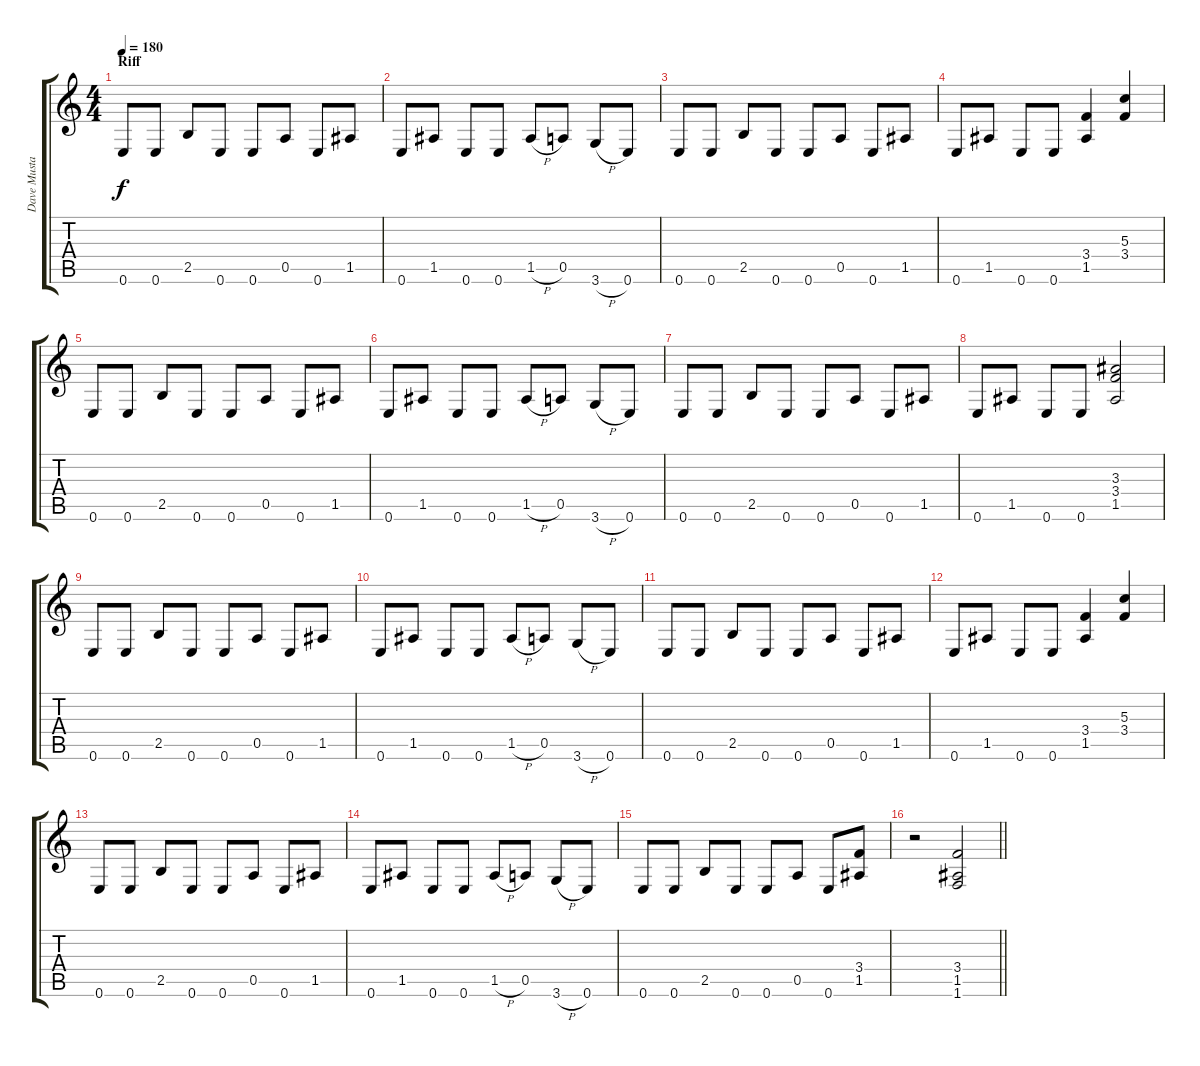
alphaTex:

\track ("Dave Mustaine" "Dave Musta") {instrument distortionguitar}
\staff {score tabs}
\tuning (E4 B3 G3 D3 A2 E2) {hide}
\ts (4 4)
\section ("" "Riff")
\tempo 180
\clef g2
\ks c
0.6.8{dy f} 0.6.8 2.5.8 0.6.8 0.6.8 0.5.8 0.6.8 1.5.8 |
0.6.8 1.5.8 0.6.8 0.6.8 1.5{h}.8 0.5.8 3.6{h}.8 0.6.8 |
0.6.8 0.6.8 2.5.8 0.6.8 0.6.8 0.5.8 0.6.8 1.5.8 |
0.6.8 1.5.8 0.6.8 0.6.8 (3.4 1.5).4 (5.3 3.4).4 |
0.6.8 0.6.8 2.5.8 0.6.8 0.6.8 0.5.8 0.6.8 1.5.8 |
0.6.8 1.5.8 0.6.8 0.6.8 1.5{h}.8 0.5.8 3.6{h}.8 0.6.8 |
0.6.8 0.6.8 2.5.8 0.6.8 0.6.8 0.5.8 0.6.8 1.5.8 |
0.6.8 1.5.8 0.6.8 0.6.8 (3.3 3.4 1.5).2 |
0.6.8 0.6.8 2.5.8 0.6.8 0.6.8 0.5.8 0.6.8 1.5.8 |
0.6.8 1.5.8 0.6.8 0.6.8 1.5{h}.8 0.5.8 3.6{h}.8 0.6.8 |
0.6.8 0.6.8 2.5.8 0.6.8 0.6.8 0.5.8 0.6.8 1.5.8 |
0.6.8 1.5.8 0.6.8 0.6.8 (3.4 1.5).4 (5.3 3.4).4 |
0.6.8 0.6.8 2.5.8 0.6.8 0.6.8 0.5.8 0.6.8 1.5.8 |
0.6.8 1.5.8 0.6.8 0.6.8 1.5{h}.8 0.5.8 3.6{h}.8 0.6.8 |
0.6.8 0.6.8 2.5.8 0.6.8 0.6.8 0.5.8 0.6.8 (3.4 1.5).8 |
\barLineRight lightlight
r.2 (3.4 1.5 1.6).2
